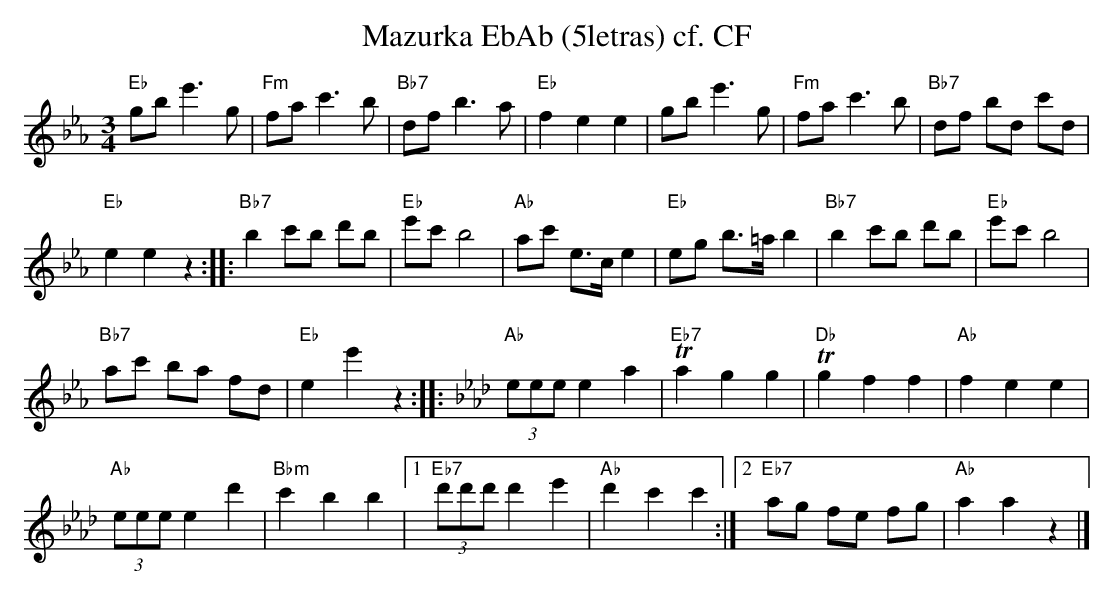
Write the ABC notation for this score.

X:1
T:Mazurka EbAb (5letras) cf. CF
M:3/4
L:1/8
K:Ebmaj%%MIDI gchordon
"Eb"gbe'3g | "Fm"fac'3b | "Bb7"dfb3a | "Eb"f2e2e2 | gbe'3g | "Fm"fac'3b | "Bb7"df bd c'd |
"Eb"e2e2z2 :: "Bb7"b2c'b d'b | "Eb"e'c'b4 | "Ab"ac' e>ce2 | "Eb"eg b>=ab2 | "Bb7"b2c'b d'b | "Eb"e'c'b4 |
"Bb7"ac' ba fd | "Eb"e2e'2z2 :: [K:Abmaj] (3"Ab"eee e2a2 | "Eb7"Ta2g2g2 | "Db"Tg2f2f2 | "Ab"f2e2e2 |
(3"Ab"eee e2d'2 | "Bbm"c'2b2b2 |1 "Eb7"(3d'd'd' d'2e'2 | "Ab"d'2c'2c'2 :|2 "Eb7"ag fe fg | "Ab"a2a2z2 |]
